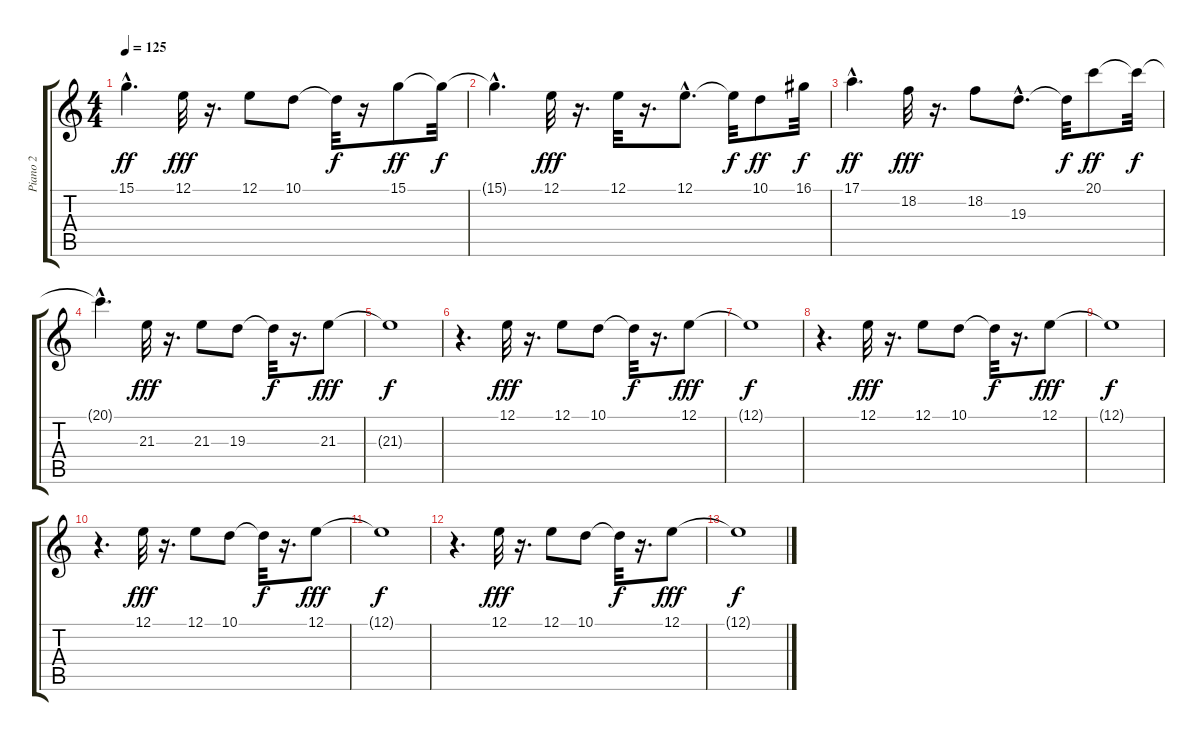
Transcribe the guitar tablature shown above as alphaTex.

\track ("Piano 2" "Piano 2") {instrument brightacousticpiano}
\staff {score tabs}
\tuning (E4 B3 G3 D3 A2 E2) {hide}
\ts (4 4)
\tempo 125
\clef g2
\ks c
15.1{hac}.4{d dy ff} 12.1.32{dy fff} r.16{d} 12.1.8 10.1.8 10.1{t}.32{dy f} r.16 15.1.8{dy ff} 15.1{t}.32{dy f} |
15.1{hac t}.4{d} 12.1.32{dy fff} r.16{d} 12.1.32 r.16{d} 12.1{hac}.8{d} 12.1{t}.32{dy f} 10.1.8{dy ff} 16.1.32{dy f} |
17.1{hac}.4{d dy ff} 18.2.32{dy fff} r.16{d} 18.2.8 19.3{hac}.8{d} 19.3{t}.32{dy f} 20.1.8{dy ff} 20.1{t}.32{dy f} |
20.1{hac t}.4{d} 21.3.32{dy fff} r.16{d} 21.3.8 19.3.8 19.3{t}.32{dy f} r.16{d} 21.3.8{dy fff} |
21.3{t}.1{dy f} |
r.4{d} 12.1.32{dy fff volume 13} r.16{d} 12.1.8{volume 13} 10.1.8{volume 13} 10.1{t}.32{dy f} r.16{d} 12.1.8{dy fff volume 12} |
12.1{t}.1{dy f} |
r.4{d} 12.1.32{dy fff volume 9} r.16{d} 12.1.8{volume 9} 10.1.8{volume 9} 10.1{t}.32{dy f} r.16{d} 12.1.8{dy fff volume 8} |
12.1{t}.1{dy f} |
r.4{d} 12.1.32{dy fff volume 5} r.16{d} 12.1.8{volume 5} 10.1.8{volume 5} 10.1{t}.32{dy f} r.16{d} 12.1.8{dy fff volume 4} |
12.1{t}.1{dy f} |
r.4{d} 12.1.32{dy fff volume 1} r.16{d} 12.1.8{volume 1} 10.1.8{volume 1} 10.1{t}.32{dy f} r.16{d} 12.1.8{dy fff volume 0} |
12.1{t}.1{dy f}
